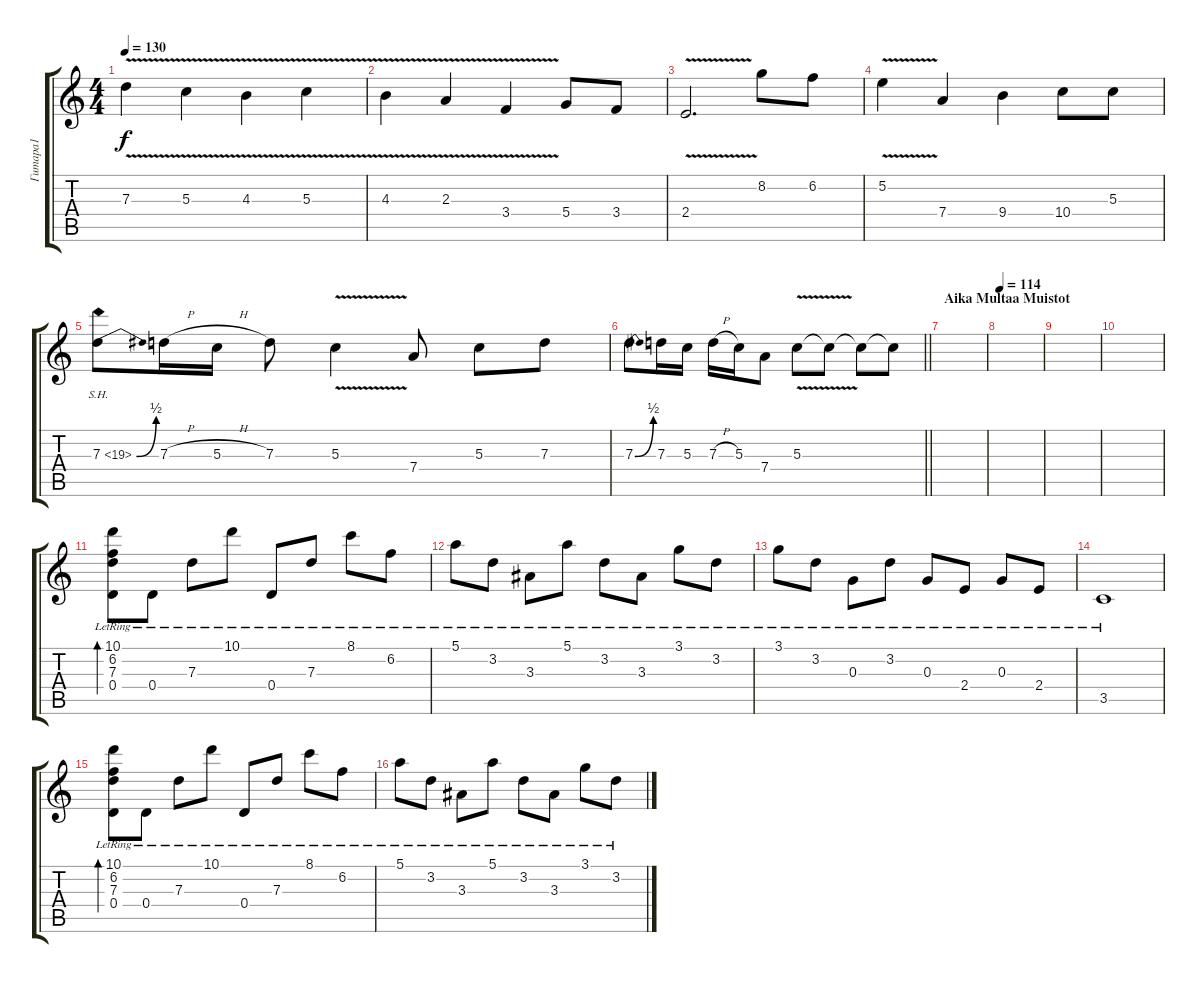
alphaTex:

\track ("Гитара1" "Гитара1") {instrument distortionguitar}
\staff {score tabs}
\tuning (E4 B3 G3 D3 A2 E2) {hide}
\ts (4 4)
\tempo 130
\clef g2
\ks c
7.3{v}.4{dy f} 5.3{v}.4 4.3{v}.4 5.3{v}.4 |
4.3{v}.4 2.3{v}.4 3.4{v}.4 5.4.8 3.4.8 |
2.4{v}.2{d} 8.2.8 6.2.8 |
5.2{v}.4 7.4.4 9.4.4 10.4.8 5.3.8 |
7.3{be (bend 0 0 60 2) sh 12}.8 7.3{h}.16 5.3{h}.16 7.3.8 5.3{v}.4 7.4.8 5.3.8 7.3.8 |
\barLineRight lightlight
7.3{be (bend 0 0 60 2)}.8 7.3.16 5.3.16 7.3{h}.16 5.3.16 7.4.8 5.3{v}.8{volume 11} 5.3{t}.8 5.3{t}.8 5.3{t}.8 |
\section ("" "Aika Multaa Muistot")
|
\tempo 114
|
|
|
(10.1{lr} 6.2{lr} 7.3{lr} 0.4{lr}).8{bd 240 volume 8 instrument acousticguitarsteel} 0.4{lr}.8 7.3{lr}.8 10.1{lr}.8 0.4{lr}.8 7.3{lr}.8 8.1{lr}.8 6.2{lr}.8 |
5.1{lr}.8 3.2{lr}.8 3.3{lr}.8 5.1{lr}.8 3.2{lr}.8 3.3{lr}.8 3.1{lr}.8 3.2{lr}.8 |
3.1{lr}.8 3.2{lr}.8 0.3{lr}.8 3.2{lr}.8 0.3{lr}.8 2.4{lr}.8 0.3{lr}.8 2.4{lr}.8 |
3.5{lr}.1 |
(10.1{lr} 6.2{lr} 7.3{lr} 0.4{lr}).8{bd 240 volume 8} 0.4{lr}.8 7.3{lr}.8 10.1{lr}.8 0.4{lr}.8 7.3{lr}.8 8.1{lr}.8 6.2{lr}.8 |
5.1{lr}.8 3.2{lr}.8 3.3{lr}.8 5.1{lr}.8 3.2{lr}.8 3.3{lr}.8 3.1{lr}.8 3.2{lr}.8
